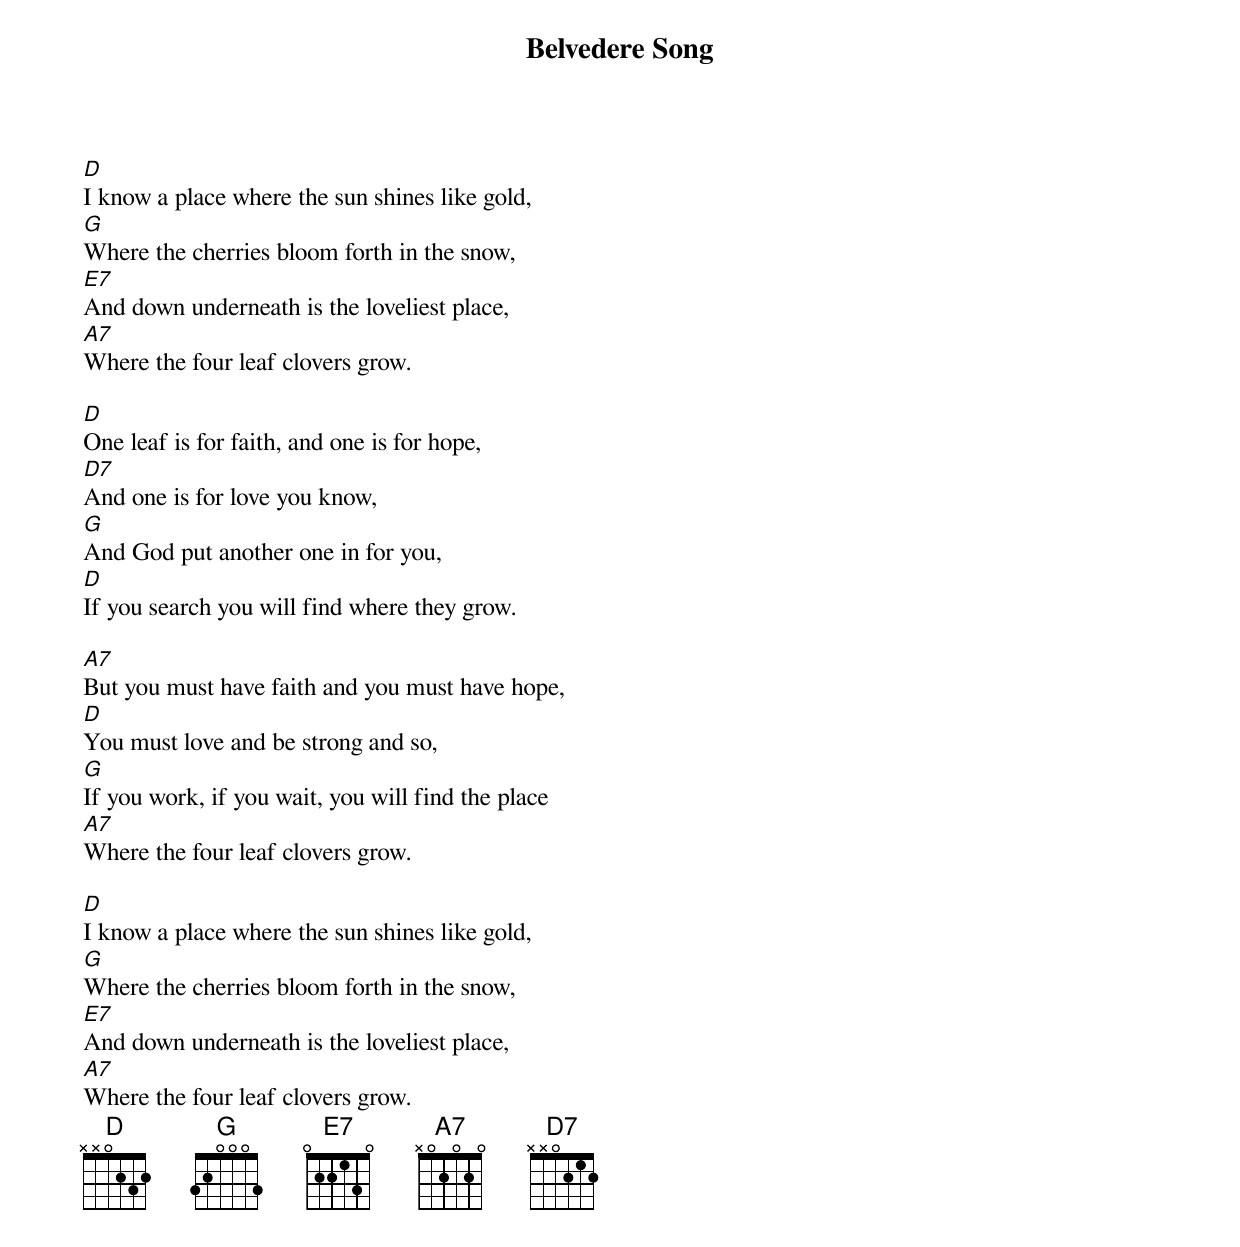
{title: Belvedere Song}
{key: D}

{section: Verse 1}
[D]I know a place where the sun shines like gold,
[G]Where the cherries bloom forth in the snow,
[E7]And down underneath is the loveliest place,
[A7]Where the four leaf clovers grow.

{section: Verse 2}
[D]One leaf is for faith, and one is for hope,
[D7]And one is for love you know,
[G]And God put another one in for you,
[D]If you search you will find where they grow.

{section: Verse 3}
[A7]But you must have faith and you must have hope,
[D]You must love and be strong and so,
[G]If you work, if you wait, you will find the place
[A7]Where the four leaf clovers grow.

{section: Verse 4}
[D]I know a place where the sun shines like gold,
[G]Where the cherries bloom forth in the snow,
[E7]And down underneath is the loveliest place,
[A7]Where the four leaf clovers grow.
